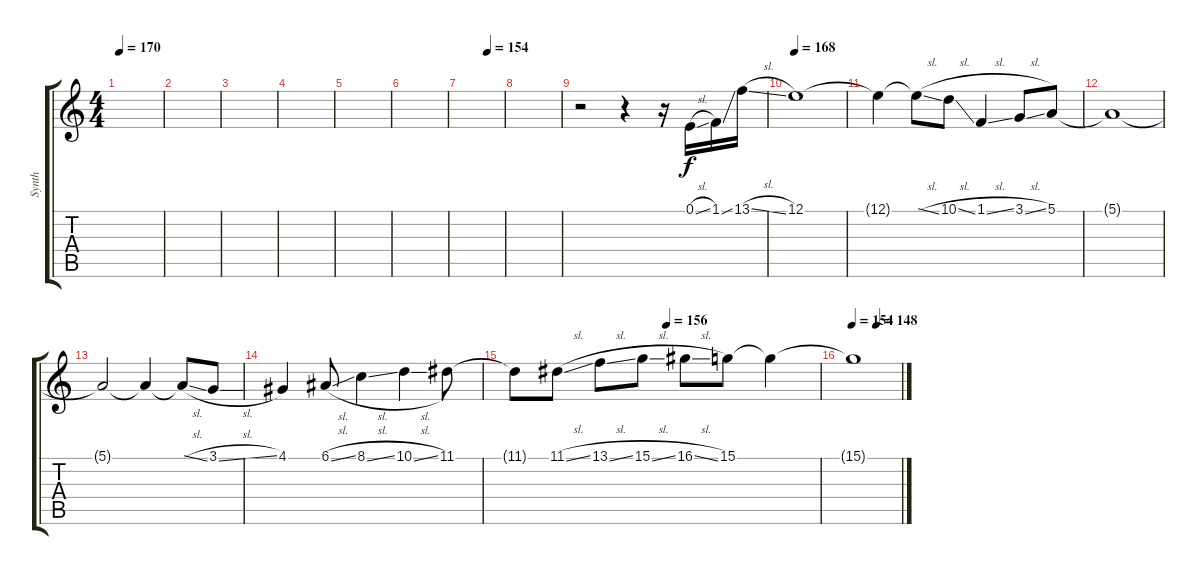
\track ("Synth" "Synth") {instrument ocarina}
\staff {score tabs}
\tuning (E4 B3 G3 D3 A2 D2) {hide}
\ts (4 4)
\tempo 170
\clef g2
\ks c
|
|
|
|
|
|
\tempo (154 0.625)
|
|
r.2{instrument ocarina} r.4 r.16 0.1{sl}.16 1.1{ss}.16 13.1{sl}.16 |
\tempo 168
12.1.1 |
12.1{t}.4 12.1{sl t}.8 10.1{sl}.8 1.1{sl}.4 3.1{sl}.8 5.1.8 |
5.1{t}.1 |
5.1{t}.2 5.1{t}.4 5.1{sl t}.8 3.1{sl}.8 |
4.1.4 6.1{sl}.8 8.1{sl}.4 10.1{sl}.4 11.1.8 |
\tempo (156 0.5)
11.1{t}.8 11.1{sl}.8 13.1{sl}.8 15.1{sl}.8 16.1{sl}.8 15.1.8 15.1{t}.4 |
\tempo 154
\tempo (148 0.5)
15.1{t}.1
